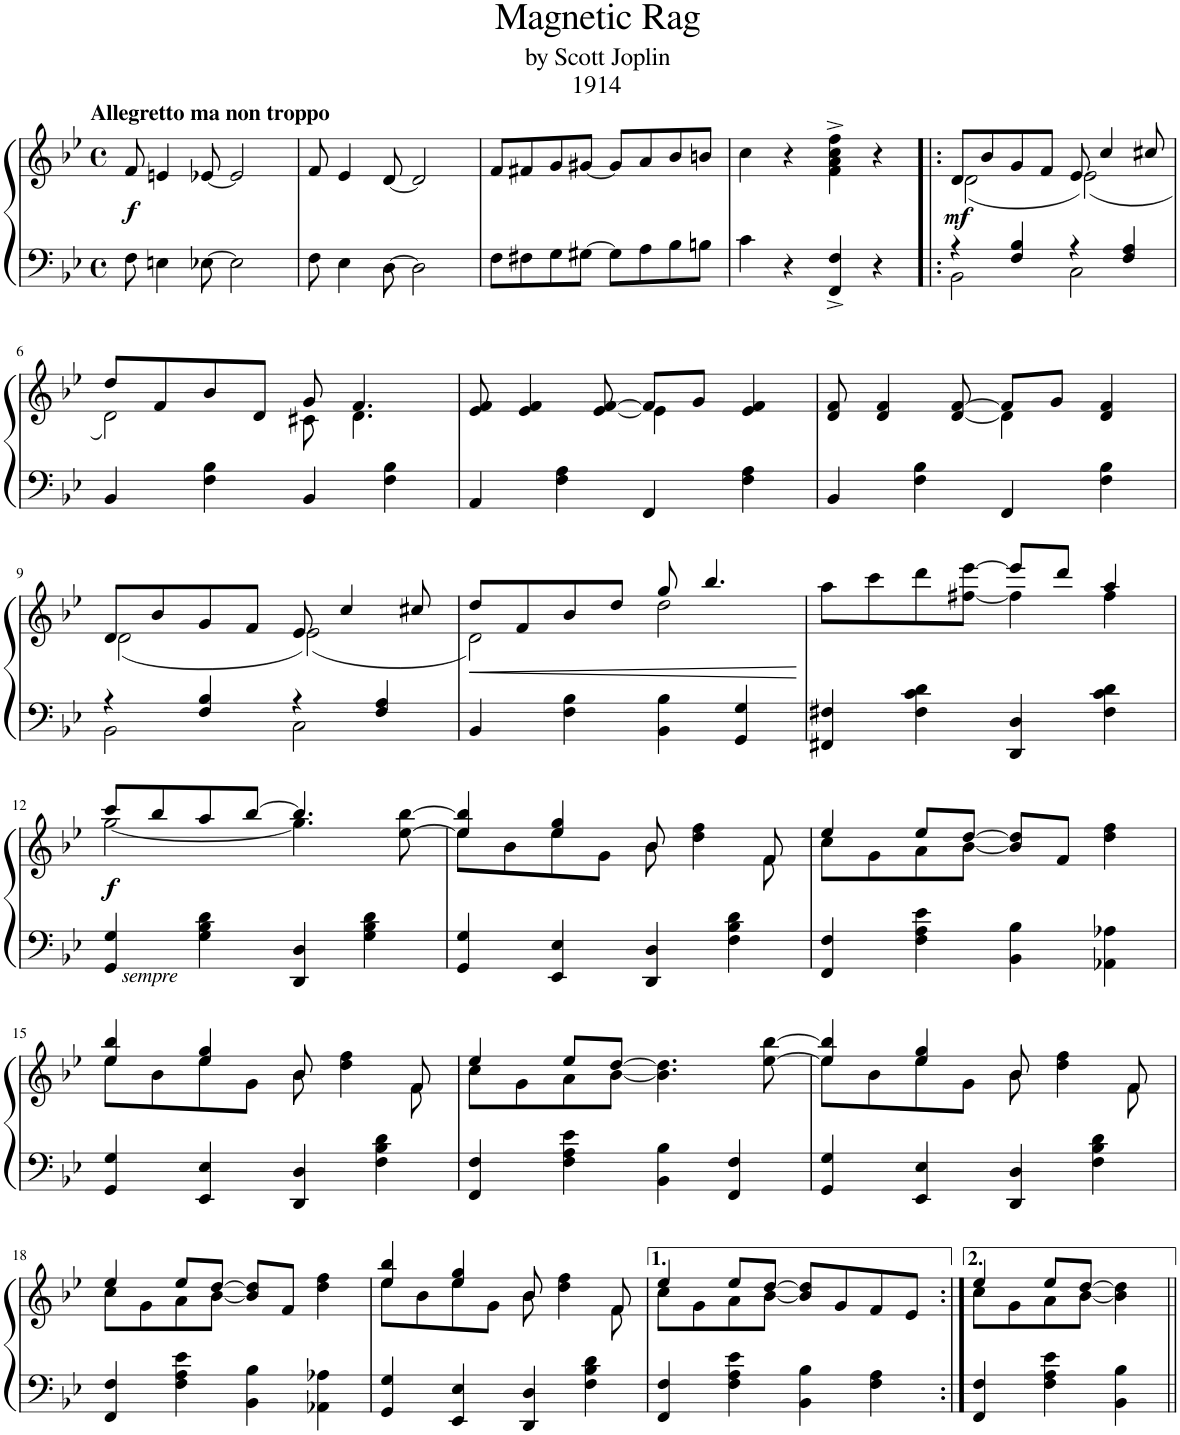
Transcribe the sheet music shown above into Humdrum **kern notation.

**kern	**kern	**dynam
*part1	*part1	*part1
*staff2	*staff1	*staff1/2
*I"Piano	*	*
*I'Pno.	*	*
*clefF4	*clefG2	*
*k[b-e-]	*k[b-e-]	*
*M4/4	*M4/4	*
*met(c)	*met(c)	*
=1	=1	=1
!	!LO:TX:a:B:t=Allegretto ma non troppo	!
!	!	!LO:DY:b
8F\	8f/	f
4En\	4en/	.
[8E-X\	[8e-X/	.
2E-\]	2e-/]	.
=2	=2	=2
8F\	8f/	.
4E-\	4e-/	.
[8D\	[8d/	.
2D\]	2d/]	.
=3	=3	=3
8F\L	8f/L	.
8F#X\	8f#X/	.
8G\	8g/	.
[8G#X\J	[8g#X/J	.
8G#\L]	8g#/L]	.
8A\	8a/	.
8B-\	8b-/	.
8Bn\J	8bn/J	.
=4	=4	=4
4c\	4cc\	.
4r	4r	.
4FF/^ 4F/^	4f\^> 4a\^> 4cc\^> 4ff\^>	.
4r	4r	.
=5!|:	=5!|:	=5!|:
*^	*^	*
!	!	!	!	!LO:DY:b
4r	2BB-\	8d/L	(2d\	mf
.	.	8b-/	.	.
4F/ 4B-/	.	8g/	.	.
.	.	8f/J	.	.
4r	2C\	8e-/	(2e-\)	.
.	.	4cc/	.	.
4F/ 4A/	.	.	.	.
.	.	8cc#X/	.	.
*v	*v	*	*	*
!!LO:LB:g=z	!!
=6	=6	=6	=6
4BB-/	8dd/L	2d\)	.
.	8f/	.	.
4F\ 4B-\	8b-/	.	.
.	8d/J	.	.
4BB-/	8g/	8c#X\	.
.	4.f/	4.d\	.
4F\ 4B-\	.	.	.
=7	=7	=7	=7
4AA/	8e-/ 8f/	2ryy	.
.	4e-/ 4f/	.	.
4F\ 4A\	.	.	.
.	[<8e-/ [8f/	.	.
4FF/	8f/L]	4e-\]	.
.	8g/J	.	.
4F\ 4A\	4e-/ 4f/	4ryy	.
=8	=8	=8	=8
4BB-/	8d/ 8f/	2ryy	.
.	4d/ 4f/	.	.
4F\ 4B-\	.	.	.
.	[<8d/ [8f/	.	.
4FF/	8f/L]	4d\]	.
.	8g/J	.	.
4F\ 4B-\	4d/ 4f/	4ryy	.
!!LO:LB:g=z	!!
=9	=9	=9	=9
*^	*	*	*
4r	2BB-\	8d/L	(2d\	.
.	.	8b-/	.	.
4F/ 4B-/	.	8g/	.	.
.	.	8f/J	.	.
4r	2C\	8e-/	(2e-\)	.
.	.	4cc/	.	.
4F/ 4A/	.	.	.	.
.	.	8cc#X/	.	.
*v	*v	*	*	*
=10	=10	=10	=10
!	!	!	!LO:HP:b
4BB-/	8dd/L	2d\)	<
.	8f/	.	.
4F\ 4B-\	8b-/	.	.
.	8dd/J	.	.
4BB-\ 4B-\	8gg/	2dd\	.
.	4.bb-/	.	.
4GG/ 4G/	.	.	.
*	*v	*v	*
.	.	[
=11	=11	=11
*	*^	*
4FF#X/ 4F#X/	8aa\L	2ryy	.
.	8ccc\	.	.
4F#\ 4c\ 4d\	8ddd\	.	.
.	[<8ff#X\ [>8eee-\J	.	.
4DD/ 4D/	8eee-/L]	4ff#\]	.
.	8ddd/J	.	.
4F#\ 4c\ 4d\	4aa/	4ff#\	.
!!LO:LB:g=z	!!
=12	=12	=12	=12
!LO:TX:b:i:t=sempre	!	!	!
!	!	!	!LO:DY:b
4GG/ 4G/	8ccc/L	[2gg\	f
.	8bb-/	.	.
4G\ 4B-\ 4d\	8aa/	.	.
.	[8bb-/J	.	.
4DD/ 4D/	4.bb-/]	4.gg\]	.
4G\ 4B-\ 4d\	.	.	.
.	[8ee-\ [>8bb-\	8ryy	.
=13	=13	=13	=13
4GG/ 4G/	4ee-/] 4bb-/]	8ee-\L	.
.	.	8b-\	.
4EE-/ 4E-/	4ee-/ 4gg/	8ee-\	.
.	.	8g\J	.
4DD/ 4D/	8b-/	8b-\	.
.	4dd\ 4ff\	8ryy	.
4F\ 4B-\ 4d\	.	8ryy	.
.	8f/	8f\	.
=14	=14	=14	=14
4FF/ 4F/	4ee-/	8cc\L	.
.	.	8g\	.
4F\ 4A\ 4e-\	8ee-/L	8a\	.
.	[8dd/J	[8b-\J	.
4BB-\ 4B-\	8b-/] 8dd/]L	2ryy	.
.	8f/J	.	.
4AA-X\ 4A-X\	4dd\ 4ff\	.	.
!!LO:LB:g=z	!!
=15	=15	=15	=15
4GG/ 4G/	4ee-/ 4bb-/	8ee-\L	.
.	.	8b-\	.
4EE-/ 4E-/	4ee-/ 4gg/	8ee-\	.
.	.	8g\J	.
4DD/ 4D/	8b-/	8b-\	.
.	4dd\ 4ff\	8ryy	.
4F\ 4B-\ 4d\	.	8ryy	.
.	8f/	8f\	.
=16	=16	=16	=16
4FF/ 4F/	4ee-/	8cc\L	.
.	.	8g\	.
4F\ 4A\ 4e-\	8ee-/L	8a\	.
.	[8dd/J	[8b-\J	.
4BB-\ 4B-\	4.b-\] 4.dd\]	2ryy	.
4FF/ 4F/	.	.	.
.	[8ee-\ [>8bb-\	.	.
=17	=17	=17	=17
4GG/ 4G/	4ee-/] 4bb-/]	8ee-\L	.
.	.	8b-\	.
4EE-/ 4E-/	4ee-/ 4gg/	8ee-\	.
.	.	8g\J	.
4DD/ 4D/	8b-\	8b-/	.
.	4dd\ 4ff\	4ryy	.
4F\ 4B-\ 4d\	.	.	.
.	8f/	8f\	.
!!LO:LB:g=z	!!
=18	=18	=18	=18
4FF/ 4F/	4ee-/	8cc\L	.
.	.	8g\	.
4F\ 4A\ 4e-\	8ee-/L	8a\	.
.	[8dd/J	[8b-\J	.
4BB-\ 4B-\	8b-/] 8dd/]L	2ryy	.
.	8f/J	.	.
4AA-X\ 4A-X\	4dd\ 4ff\	.	.
=19	=19	=19	=19
4GG/ 4G/	4ee-/ 4bb-/	8ee-\L	.
.	.	8b-\	.
4EE-/ 4E-/	4ee-/ 4gg/	8ee-\	.
.	.	8g\J	.
4DD/ 4D/	8b-/	8b-\	.
.	4dd\ 4ff\	8ryy	.
4F\ 4B-\ 4d\	.	8ryy	.
.	8f/	8f\	.
=20	=20	=20	=20
4FF/ 4F/	4ee-/	8cc\L	.
.	.	8g\	.
4F\ 4A\ 4e-\	8ee-/L	8a\	.
.	[8dd/J	[8b-\J	.
4BB-\ 4B-\	8b-/] 8dd/]L	2ryy	.
.	8g/	.	.
4F\ 4A\	8f/	.	.
.	8e-/J	.	.
=21:|!	=21:|!	=21:|!	=21:|!
4FF/ 4F/	4ee-/	8cc\L	.
.	.	8g\	.
4F\ 4A\ 4e-\	8ee-/L	8a\	.
.	[8dd/J	[8b-\J	.
4BB-\ 4B-\	4b-\] 4dd\]	4ryy	.
*	*v	*v	*
=||	=||	=||
*-	*-	*-
